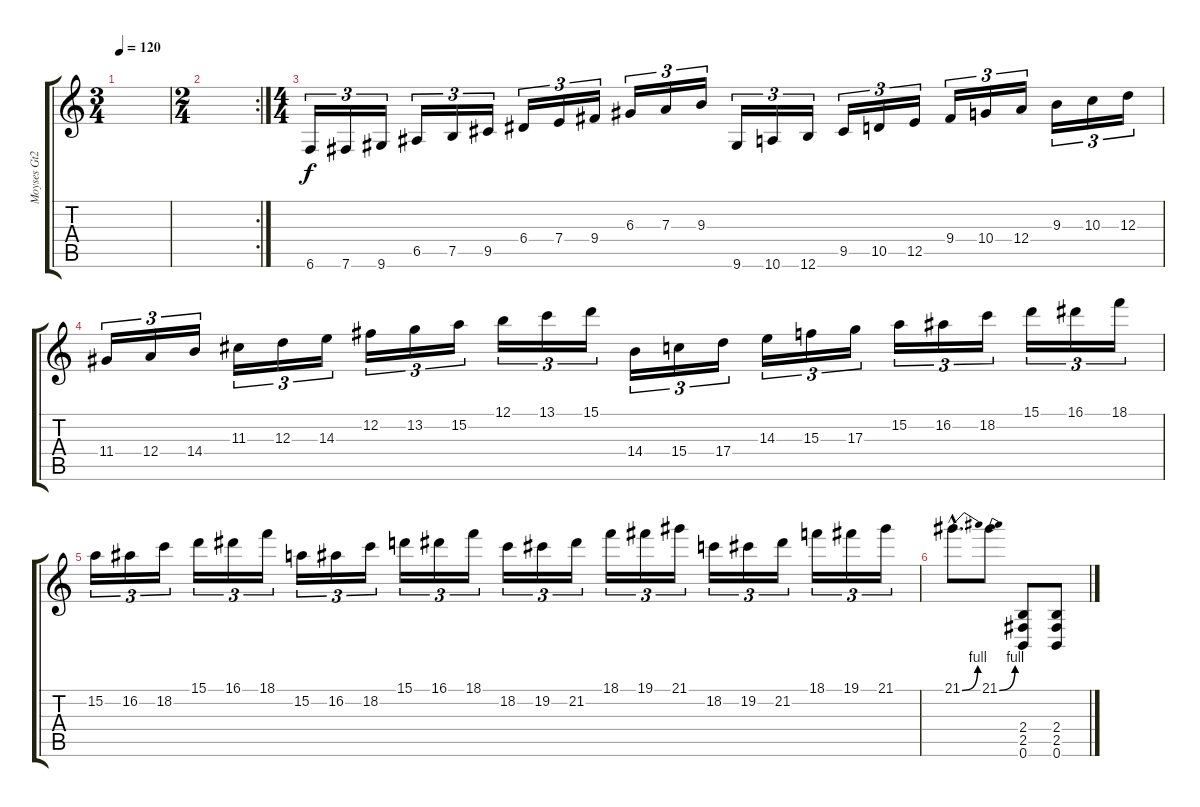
\track ("Moyses Gt2" "Moyses Gt2") {instrument distortionguitar}
\staff {score tabs}
\tuning (B3 Gb3 D3 A2 E2 B1) {hide}
\ts (3 4)
\tempo 120
\clef g2
\ks c
|
\rc 2
\ts (2 4)
|
\ts (4 4)
6.6.16{tu (3 2)} 7.6.16{tu (3 2)} 9.6.16{tu (3 2)} 6.5.16{tu (3 2)} 7.5.16{tu (3 2)} 9.5.16{tu (3 2)} 6.4.16{tu (3 2)} 7.4.16{tu (3 2)} 9.4.16{tu (3 2)} 6.3.16{tu (3 2)} 7.3.16{tu (3 2)} 9.3.16{tu (3 2)} 9.6.16{tu (3 2)} 10.6.16{tu (3 2)} 12.6.16{tu (3 2)} 9.5.16{tu (3 2)} 10.5.16{tu (3 2)} 12.5.16{tu (3 2)} 9.4.16{tu (3 2)} 10.4.16{tu (3 2)} 12.4.16{tu (3 2)} 9.3.16{tu (3 2)} 10.3.16{tu (3 2)} 12.3.16{tu (3 2)} |
11.4.16{tu (3 2)} 12.4.16{tu (3 2)} 14.4.16{tu (3 2)} 11.3.16{tu (3 2)} 12.3.16{tu (3 2)} 14.3.16{tu (3 2)} 12.2.16{tu (3 2)} 13.2.16{tu (3 2)} 15.2.16{tu (3 2)} 12.1.16{tu (3 2)} 13.1.16{tu (3 2)} 15.1.16{tu (3 2)} 14.4.16{tu (3 2)} 15.4.16{tu (3 2)} 17.4.16{tu (3 2)} 14.3.16{tu (3 2)} 15.3.16{tu (3 2)} 17.3.16{tu (3 2)} 15.2.16{tu (3 2)} 16.2.16{tu (3 2)} 18.2.16{tu (3 2)} 15.1.16{tu (3 2)} 16.1.16{tu (3 2)} 18.1.16{tu (3 2)} |
15.2.16{tu (3 2)} 16.2.16{tu (3 2)} 18.2.16{tu (3 2)} 15.1.16{tu (3 2)} 16.1.16{tu (3 2)} 18.1.16{tu (3 2)} 15.2.16{tu (3 2)} 16.2.16{tu (3 2)} 18.2.16{tu (3 2)} 15.1.16{tu (3 2)} 16.1.16{tu (3 2)} 18.1.16{tu (3 2)} 18.2.16{tu (3 2)} 19.2.16{tu (3 2)} 21.2.16{tu (3 2)} 18.1.16{tu (3 2)} 19.1.16{tu (3 2)} 21.1.16{tu (3 2)} 18.2.16{tu (3 2)} 19.2.16{tu (3 2)} 21.2.16{tu (3 2)} 18.1.16{tu (3 2)} 19.1.16{tu (3 2)} 21.1.16{tu (3 2)} |
21.1{be (bend 0 0 60 4) hac}.8{d} 21.1{be (bend 0 0 60 4)}.8 (2.4 2.5 0.6).8 (2.4 2.5 0.6).8
